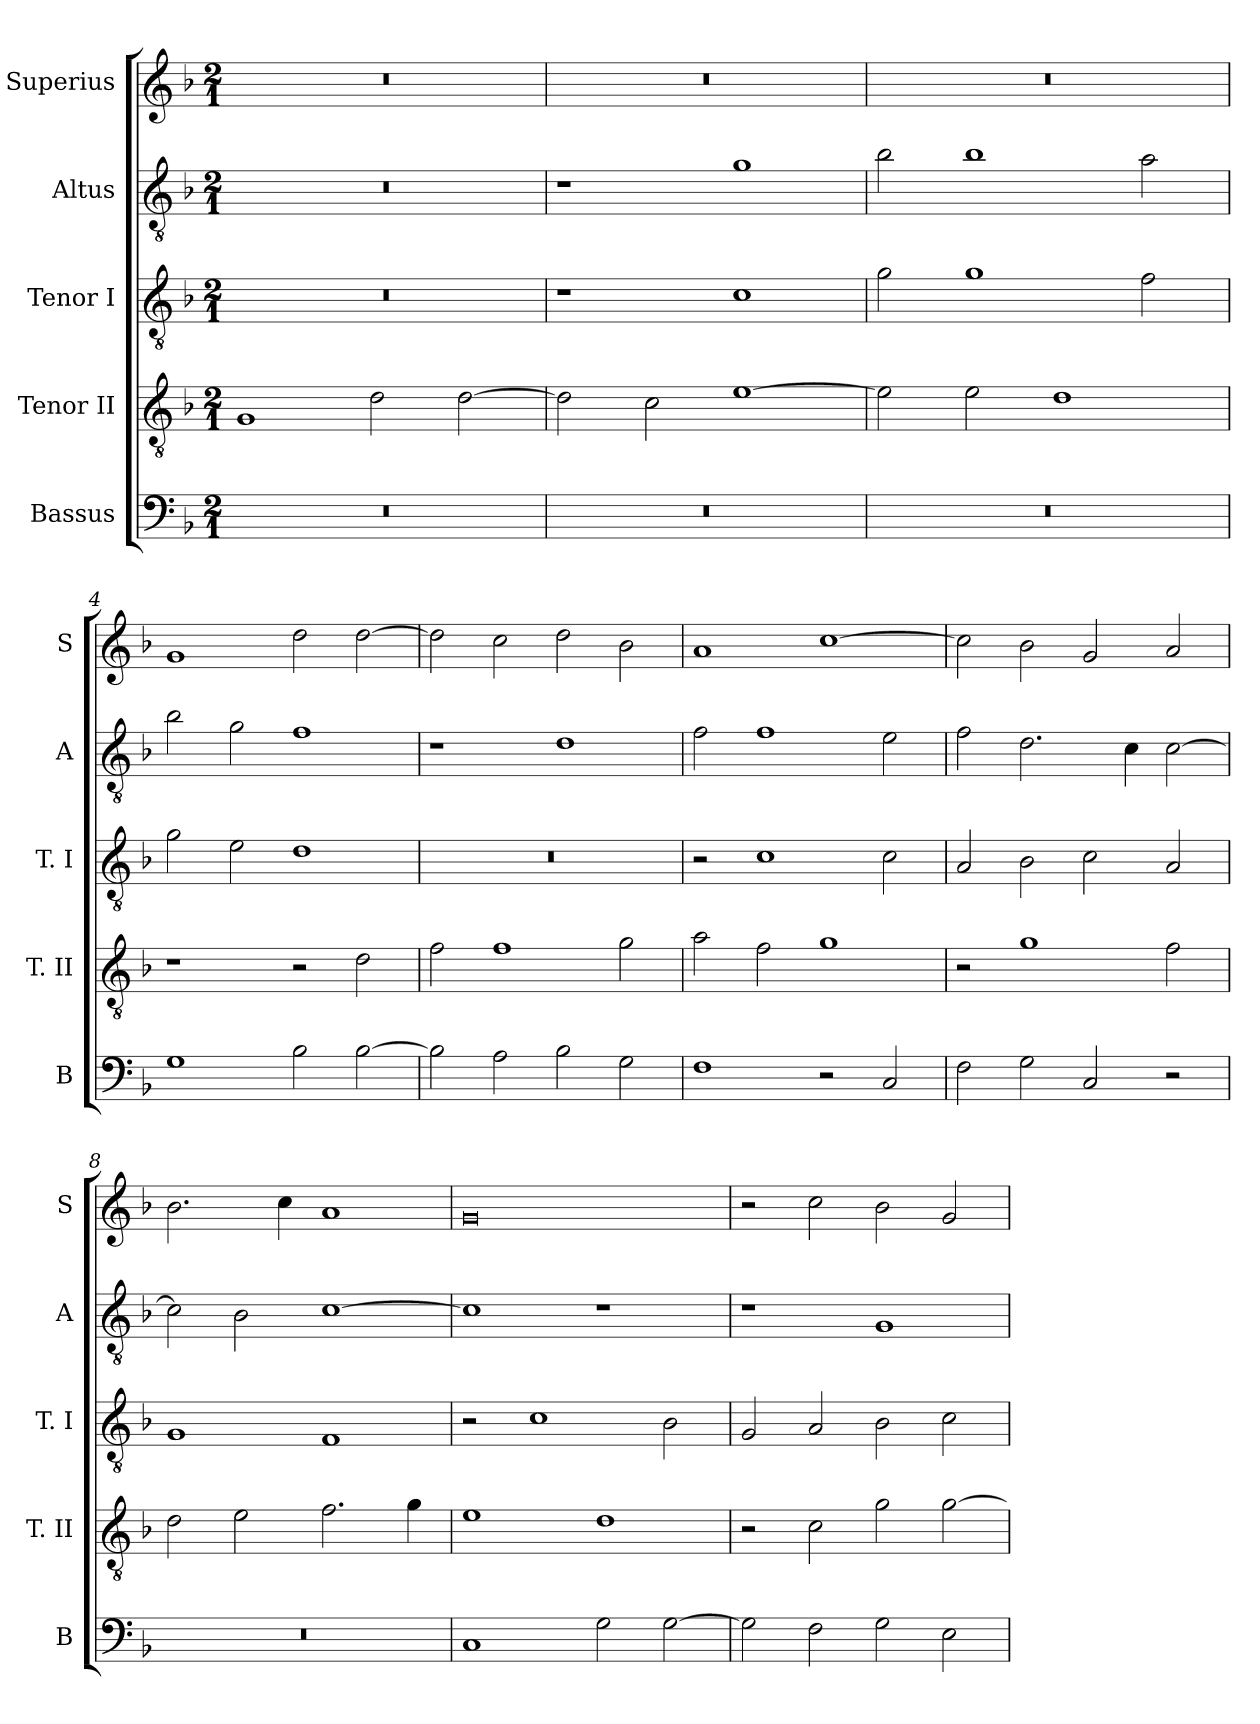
**kern	**kern	**kern	**kern	**kern
*part5	*part4	*part3	*part2	*part1
*staff5	*staff4	*staff3	*staff2	*staff1
*I"Bassus	*I"Tenor II	*I"Tenor I	*I"Altus	*I"Superius
*I'B	*I'T. II	*I'T. I	*I'A	*I'S
*clefF4	*clefGv2	*clefGv2	*clefGv2	*clefG2
*k[b-]	*k[b-]	*k[b-]	*k[b-]	*k[b-]
*F:	*F:	*F:	*F:	*F:
*M2/1	*M2/1	*M2/1	*M2/1	*M2/1
=1	=1	=1	=1	=1
0r	1G	0r	0r	0r
.	2d	.	.	.
.	[2d	.	.	.
=2	=2	=2	=2	=2
0r	2d]	1r	1r	0r
.	2c	.	.	.
.	[1e	1c	1g	.
=3	=3	=3	=3	=3
0r	2e]	2g	2b-	0r
.	2e	1g	1b-	.
.	1d	.	.	.
.	.	2f	2a	.
=4	=4	=4	=4	=4
1G	1r	2g	2b-	1g
.	.	2e	2g	.
2B-	2r	1d	1f	2dd
[2B-	2d	.	.	[2dd
=5	=5	=5	=5	=5
2B-]	2f	0r	1r	2dd]
2A	1f	.	.	2cc
2B-	.	.	1d	2dd
2G	2g	.	.	2b-
=6	=6	=6	=6	=6
1F	2a	2r	2f	1a
.	2f	1c	1f	.
2r	1g	.	.	[1cc
2C	.	2c	2e	.
=7	=7	=7	=7	=7
2F	2r	2A	2f	2cc]
2G	1g	2B-	2.d	2b-
2C	.	2c	.	2g
.	.	.	4c	.
2r	2f	2A	[2c	2a
=8	=8	=8	=8	=8
0r	2d	1G	2c]	2.b-
.	2e	.	2B-	.
.	.	.	.	4cc
.	2.f	1F	[1c	1a
.	4g	.	.	.
=9	=9	=9	=9	=9
1C	1e	2r	1c]	0g
.	.	1c	.	.
2G	1d	.	1r	.
[2G	.	2B-	.	.
=10	=10	=10	=10	=10
2G]	2r	2G	1r	2r
2F	2c	2A	.	2cc
2G	2g	2B-	1G	2b-
2E	[2g	2c	.	2g
=	=	=	=	=
*-	*-	*-	*-	*-
